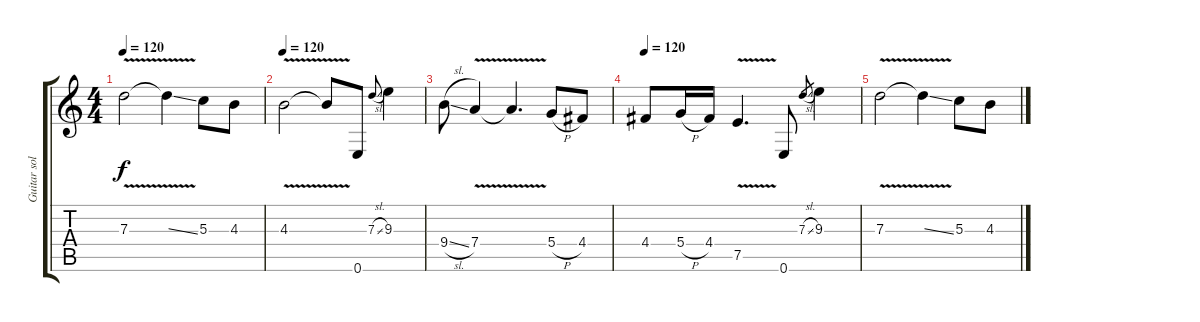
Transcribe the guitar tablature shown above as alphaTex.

\track ("Guitar solo effect 1" "Guitar sol") {instrument overdrivenguitar}
\staff {score tabs}
\tuning (E4 B3 G3 D3 A2 E2) {hide}
\ts (4 4)
\tempo 120
\clef g2
\ks c
7.3{v}.2{dy f volume 0} 7.3{ss t}.4 5.3.8 4.3.8 |
\tempo 120
4.3{v}.2 4.3{t}.8 0.6.8 7.3{sl}.8{gr onbeat} 9.3.4 |
9.4{sl}.8 7.4{v}.4 7.4{t}.4{d} 5.4{h}.8 4.4.8 |
\tempo 120
4.4.8 5.4{h}.16 4.4.16 7.5{v}.4{d} 0.6.8 7.3{sl}.8{gr} 9.3.4 |
7.3{v}.2 7.3{ss t}.4 5.3.8 4.3.8
